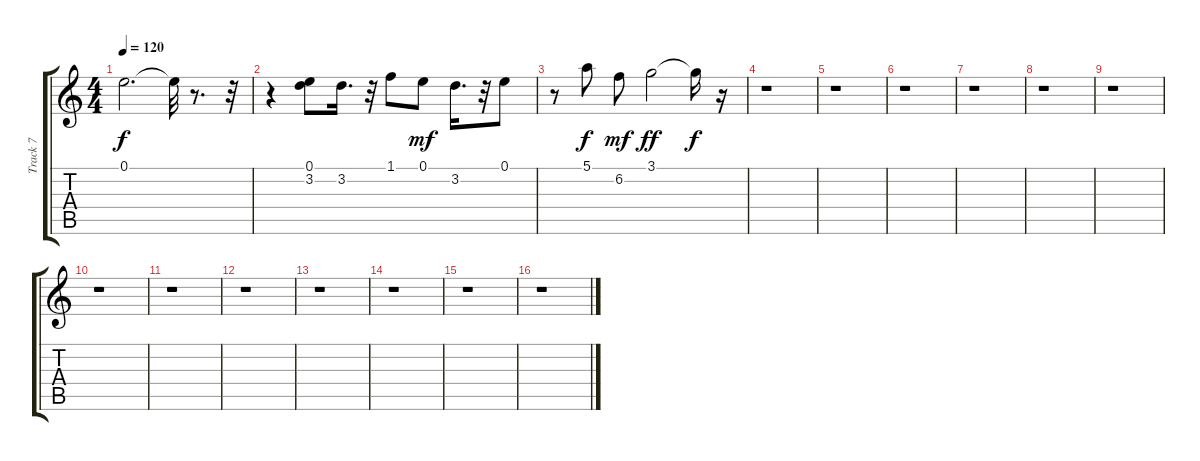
\track ("Track 7" "Track 7") {instrument acousticguitarsteel}
\staff {score tabs}
\tuning (E4 B3 G3 D3 A2 E2) {hide}
\ts (4 4)
\tempo 120
\clef g2
\ks c
0.1{t}.2{d dy f} 0.1{t}.32 r.8{d} r.32 |
r.4 (0.1 3.2).8 3.2.16{d} r.32 1.1.8 0.1.8{dy mf} 3.2.16{d} r.32 0.1.8 |
r.8 5.1.8{dy f} 6.2.8{dy mf} 3.1.2{dy ff} 3.1{t}.16{dy f} r.16 |
r.1 |
r.1 |
r.1 |
r.1 |
r.1 |
r.1 |
r.1 |
r.1 |
r.1 |
r.1 |
r.1 |
r.1 |
r.1
